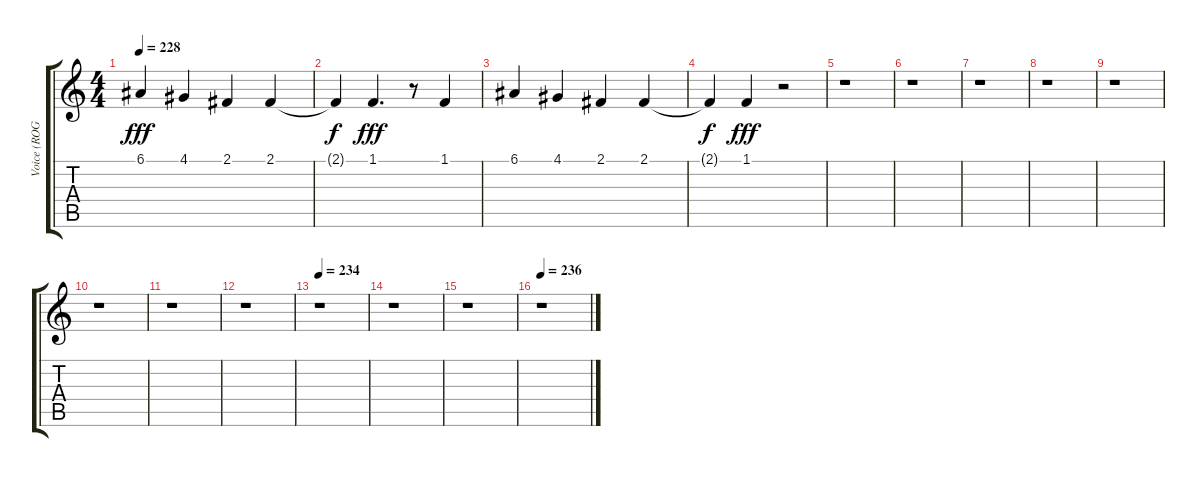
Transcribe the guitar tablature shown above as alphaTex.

\track ("Voice (ROGER TAYLOR)" "Voice (ROG") {instrument voiceoohs}
\staff {score tabs}
\tuning (E4 B3 G3 D3 A2 E2) {hide}
\ts (4 4)
\tempo 228
\clef g2
\ks c
6.1.4{dy fff} 4.1.4 2.1.4 2.1.4 |
2.1{t}.4{dy f} 1.1.4{d dy fff} r.8 1.1.4 |
6.1.4 4.1.4 2.1.4 2.1.4 |
2.1{t}.4{dy f} 1.1.4{dy fff} r.2 |
r.1 |
r.1 |
r.1 |
r.1 |
r.1 |
r.1 |
r.1 |
r.1 |
\tempo 234
r.1 |
r.1 |
r.1 |
\tempo 236
r.1
